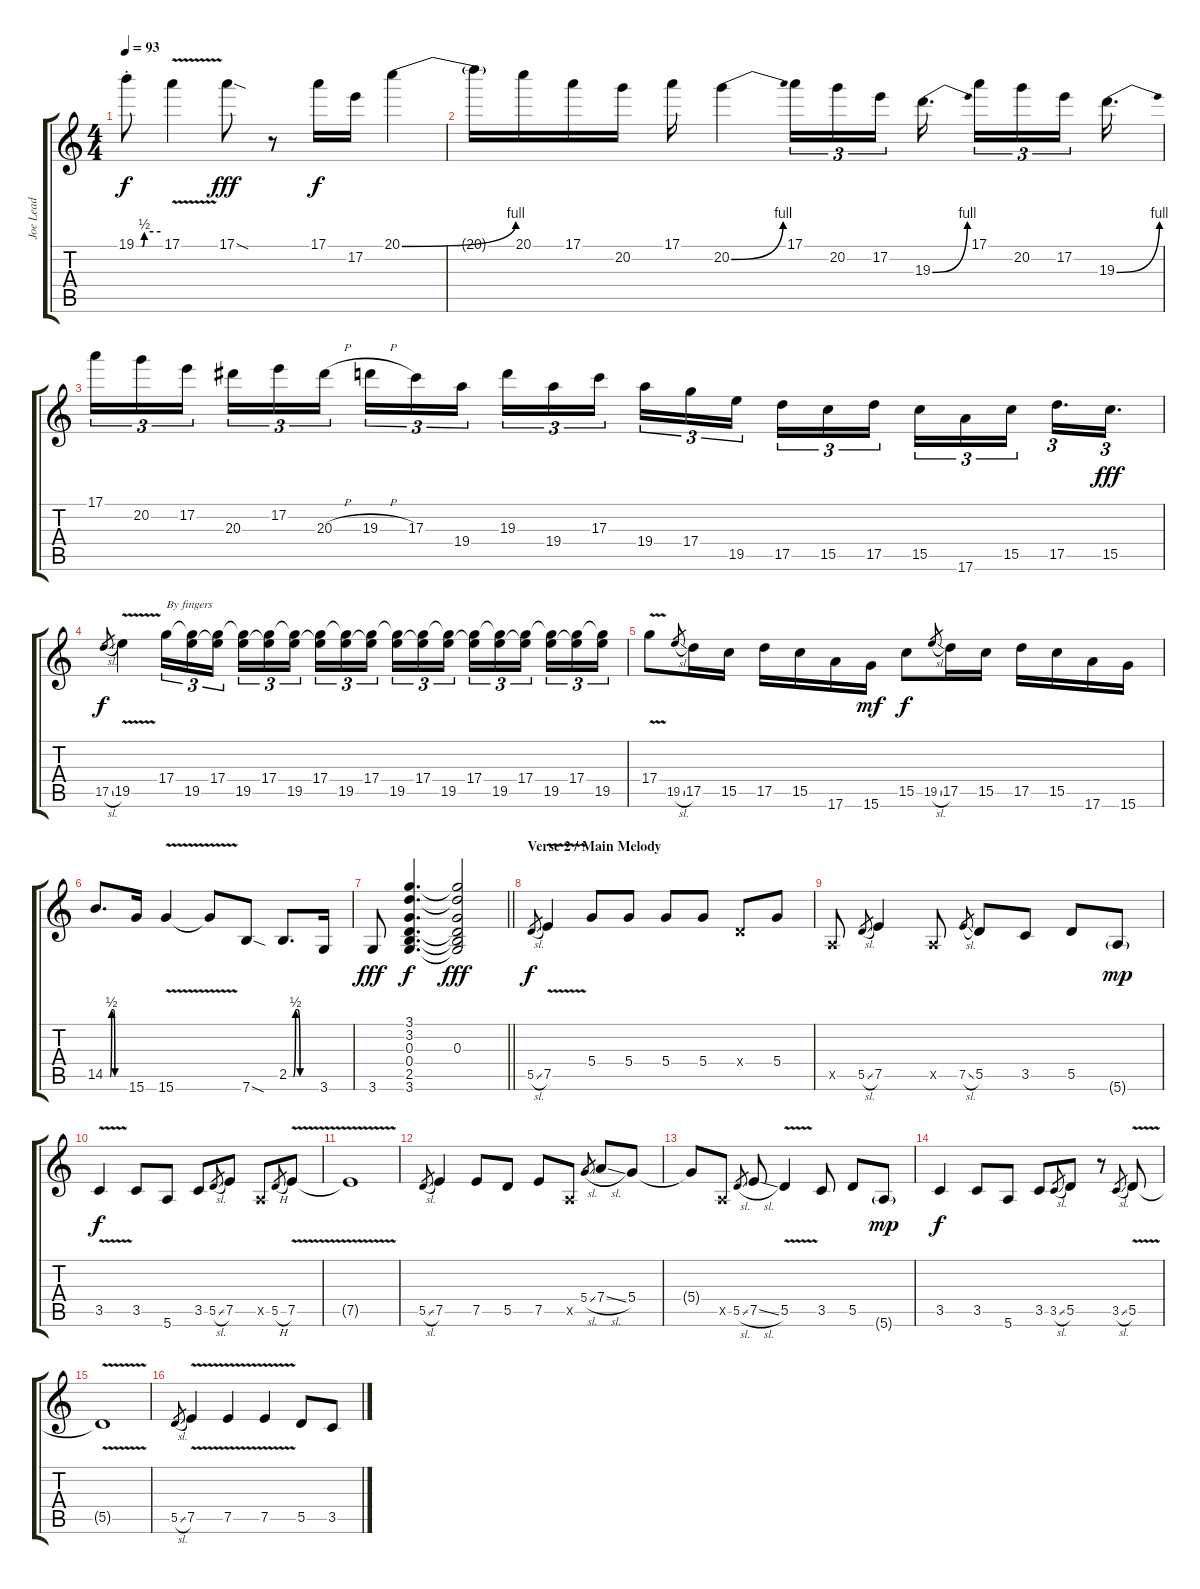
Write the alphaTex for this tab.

\track ("Joe Lead" "Joe Lead") {instrument overdrivenguitar}
\staff {score tabs}
\tuning (E4 B3 G3 D3 A2 E2) {hide}
\ts (4 4)
\tempo 93
\clef g2
\ks c
19.1{be (custom 0 0 15 0 20 2 60 2) st}.8{dy f} 17.1{v}.4 17.1{sod}.8{dy fff} r.8 17.1.16{dy f} 17.2.16 20.1{be (bend 0 0 60 4)}.4 |
20.1{t}.16 20.1.16 17.1.16 20.2.16 17.1.16 20.2{be (bend 0 0 60 4)}.4 17.1.16{tu (3 2)} 20.2.16{tu (3 2)} 17.2.16{tu (3 2) beam splitsecondary} 19.3{be (bend 0 0 60 4)}.16{d} 17.1.16{tu (3 2)} 20.2.16{tu (3 2)} 17.2.16{tu (3 2) beam splitsecondary} 19.3{be (bend 0 0 60 4)}.16{d} |
17.1.16{tu (3 2)} 20.2.16{tu (3 2)} 17.2.16{tu (3 2) beam splitsecondary} 20.3.16{tu (3 2)} 17.2.16{tu (3 2)} 20.3{h}.16{tu (3 2)} 19.3{h}.16{tu (3 2)} 17.3.16{tu (3 2)} 19.4.16{tu (3 2) beam splitsecondary} 19.3.16{tu (3 2)} 19.4.16{tu (3 2)} 17.3.16{tu (3 2)} 19.4.16{tu (3 2)} 17.4.16{tu (3 2)} 19.5.16{tu (3 2) beam splitsecondary} 17.5.16{tu (3 2)} 15.5.16{tu (3 2)} 17.5.16{tu (3 2)} 15.5.16{tu (3 2)} 17.6.16{tu (3 2)} 15.5.16{tu (3 2) beam splitsecondary} 17.5.16{d tu (3 2)} 15.5.16{d tu (3 2) dy fff} |
17.5{sl}.8{gr dy f} 19.5{v}.4 17.4.16{tu (3 2) txt "By fingers"} (17.4{t} 19.5).16{tu (3 2)} (17.4 19.5{t}).16{tu (3 2) beam splitsecondary} (17.4{t} 19.5).16{tu (3 2)} (17.4 19.5{t}).16{tu (3 2)} (17.4{t} 19.5).16{tu (3 2)} (17.4 19.5{t}).16{tu (3 2)} (17.4{t} 19.5).16{tu (3 2)} (17.4 19.5{t}).16{tu (3 2) beam splitsecondary} (17.4{t} 19.5).16{tu (3 2)} (17.4 19.5{t}).16{tu (3 2)} (17.4{t} 19.5).16{tu (3 2)} (17.4 19.5{t}).16{tu (3 2)} (17.4{t} 19.5).16{tu (3 2)} (17.4 19.5{t}).16{tu (3 2) beam splitsecondary} (17.4{t} 19.5).16{tu (3 2)} (17.4 19.5{t}).16{tu (3 2)} (17.4{t} 19.5).16{tu (3 2)} |
17.4{v}.8 19.5{sl}.8{gr} 17.5.16 15.5.16 17.5.16 15.5.16 17.6.16 15.6.16{dy mf} 15.5.8{dy f} 19.5{sl}.8{gr} 17.5.16 15.5.16 17.5.16 15.5.16 17.6.16 15.6.16 |
14.5{be (custom 0 0 15 0 20 2 25 2 30 0 60 0)}.8{d} 15.6.16 15.6{v}.4 15.6{t}.8 7.6{sod}.8 2.5{be (custom 0 0 10 0 15 2 20 2 25 0 60 0)}.8{d} 3.6.16 |
\barLineRight lightlight
3.6.8{dy fff} (3.1 3.2 0.3 0.4 2.5 3.6).4{d dy f} (3.1{t} 3.2{t} 0.3 0.4{t} 2.5{t} 3.6{t}).2{dy fff volume 3} |
\section ("" "Verse 2 / Main Melody")
5.5{sl}.8{gr dy f} 7.5{v}.4{volume 16} 5.4.8 5.4.8 5.4.8 5.4.8 0.4{x}.8 5.4.8 |
0.5{x}.8 5.5{sl}.8{gr} 7.5.4 0.5{x}.8 7.5{sl}.8{gr} 5.5.8 3.5.8 5.5.8 5.6{g}.8{dy mp} |
3.5{v}.4{dy f} 3.5.8 5.6.8 3.5.8 5.5{sl}.8{gr} 7.5.8 0.5{x}.8 5.5{h}.8{gr} 7.5{v}.8 |
7.5{t}.1 |
5.5{sl}.8{gr} 7.5.4 7.5.8 5.5.8 7.5.8 0.5{x}.8 5.4{sl}.8{gr} 7.4{sl}.8 5.4.8 |
5.4{t}.8 0.5{x}.8 5.5{sl}.8{gr} 7.5{sl}.8 5.5{v}.4 3.5.8 5.5.8 5.6{g}.8{dy mp} |
3.5.4{dy f} 3.5.8 5.6.8 3.5.8 3.5{sl}.8{gr} 5.5.8 r.8 3.5{sl}.8{gr} 5.5{v}.8 |
5.5{t}.1 |
5.5{sl}.8{gr} 7.5{v}.4 7.5{v}.4 7.5{v}.4 5.5.8 3.5.8
